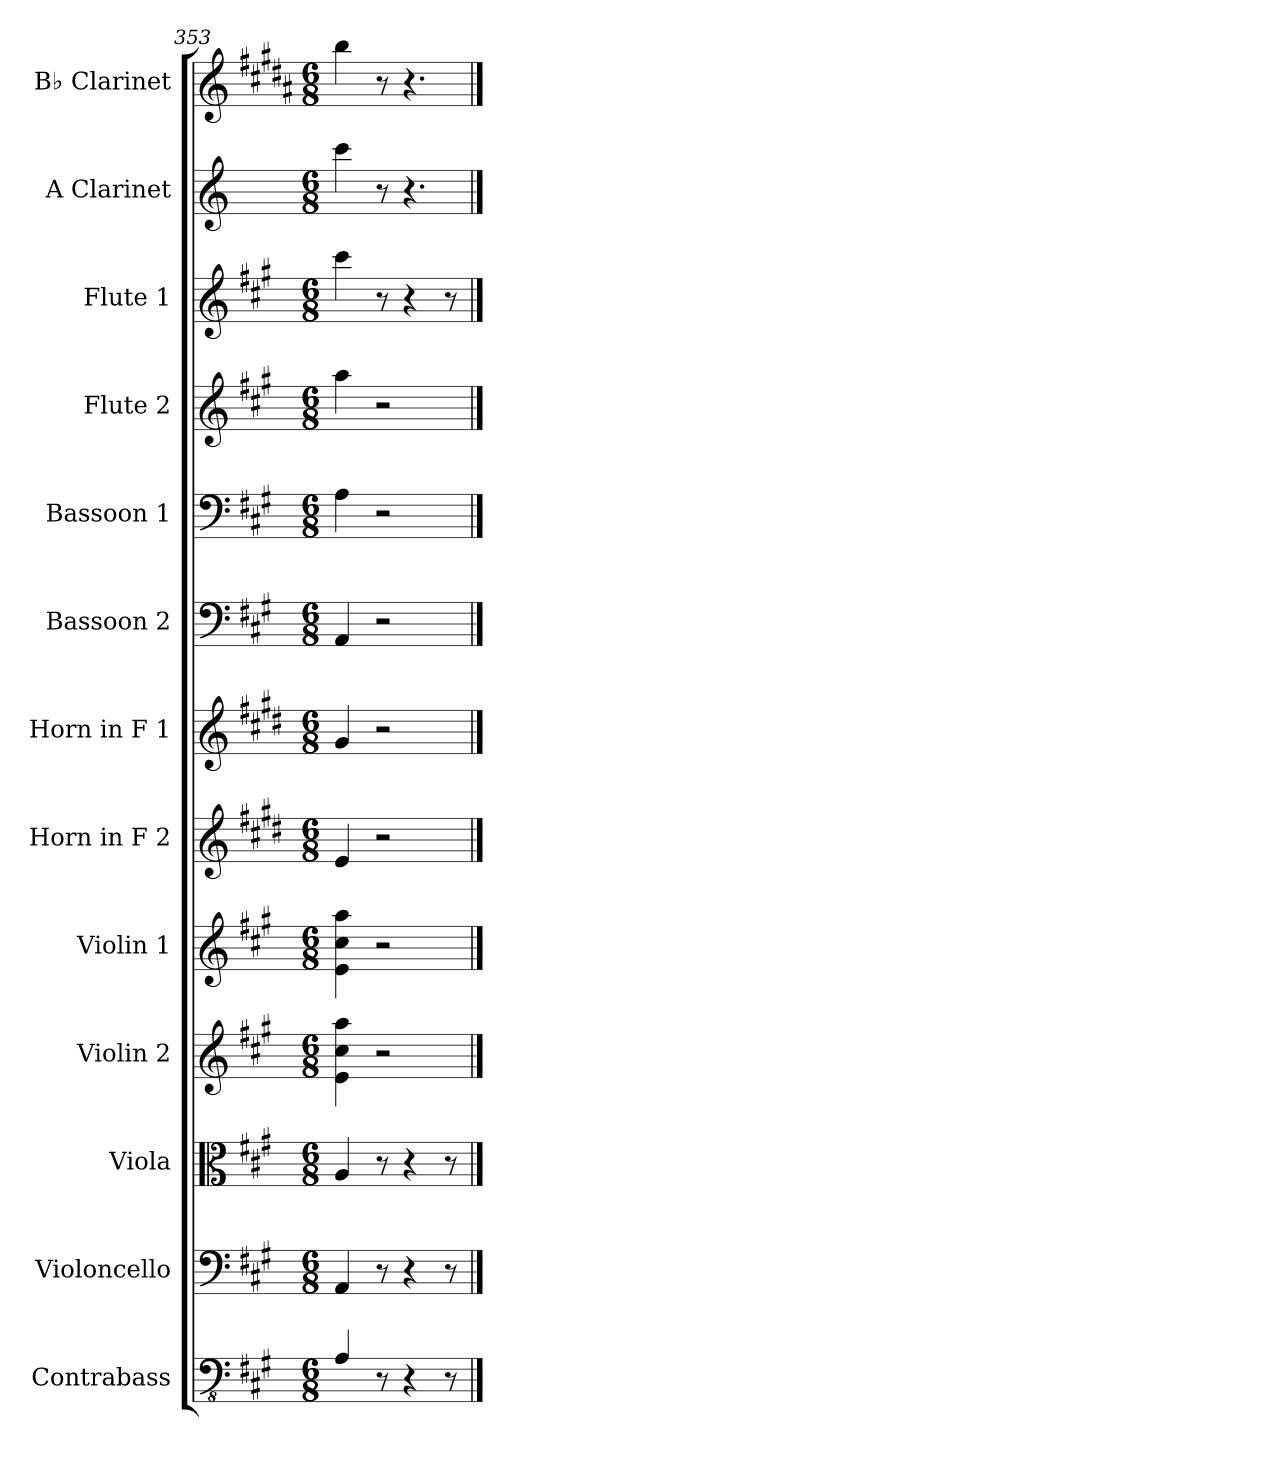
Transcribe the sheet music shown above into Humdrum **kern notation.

**kern	**kern	**kern	**kern	**kern	**kern	**kern	**kern	**kern	**kern	**kern	**kern	**kern
*part13	*part12	*part11	*part10	*part9	*part8	*part7	*part6	*part5	*part4	*part3	*part2	*part1
*staff13	*staff12	*staff11	*staff10	*staff9	*staff8	*staff7	*staff6	*staff5	*staff4	*staff3	*staff2	*staff1
*I"Contrabass	*I"Violoncello	*I"Viola	*I"Violin 2	*I"Violin 1	*I"Horn in F 2	*I"Horn in F 1	*I"Bassoon 2	*I"Bassoon 1	*I"Flute 2	*I"Flute 1	*I"A Clarinet	*I"B♭ Clarinet
*I'Cb.	*I'Vc.	*I'Vla.	*I'Vln. 2	*I'Vln. 1	*	*	*I'Bsn. 2	*I'Bsn. 1	*I'Fl. 2	*I'Fl. 1	*I'A Cl.	*I'B♭ Cl.
*clefFv4	*clefF4	*clefC3	*clefG2	*clefG2	*clefG2	*clefG2	*clefF4	*clefF4	*clefG2	*clefG2	*clefG2	*clefG2
*ITrd7c12	*	*	*	*	*ITrd4c7	*ITrd4c7	*	*	*	*	*ITrd2c3	*ITrd1c2
*k[f#c#g#]	*k[f#c#g#]	*k[f#c#g#]	*k[f#c#g#]	*k[f#c#g#]	*k[f#c#g#]	*k[f#c#g#]	*k[f#c#g#]	*k[f#c#g#]	*k[f#c#g#]	*k[f#c#g#]	*k[f#c#g#]	*k[f#c#g#]
*M6/8	*M6/8	*M6/8	*M6/8	*M6/8	*M6/8	*M6/8	*M6/8	*M6/8	*M6/8	*M6/8	*M6/8	*M6/8
=353	=353	=353	=353	=353	=353	=353	=353	=353	=353	=353	=353	=353
4AAA/	4AA/	4A/	4e\ 4cc#\ 4aa\	4e\ 4cc#\ 4aa\	4A/	4c#/	4AA/	4A\	4aa\	4ccc#\	4aa\	4aa\
8r	8r	8r	2r	2r	2r	2r	2r	2r	2r	8r	8r	8r
4r	4r	4r	.	.	.	.	.	.	.	4r	4.r	4.r
8r	8r	8r	.	.	.	.	.	.	.	8r	.	.
==	==	==	==	==	==	==	==	==	==	==	==	==
*-	*-	*-	*-	*-	*-	*-	*-	*-	*-	*-	*-	*-
